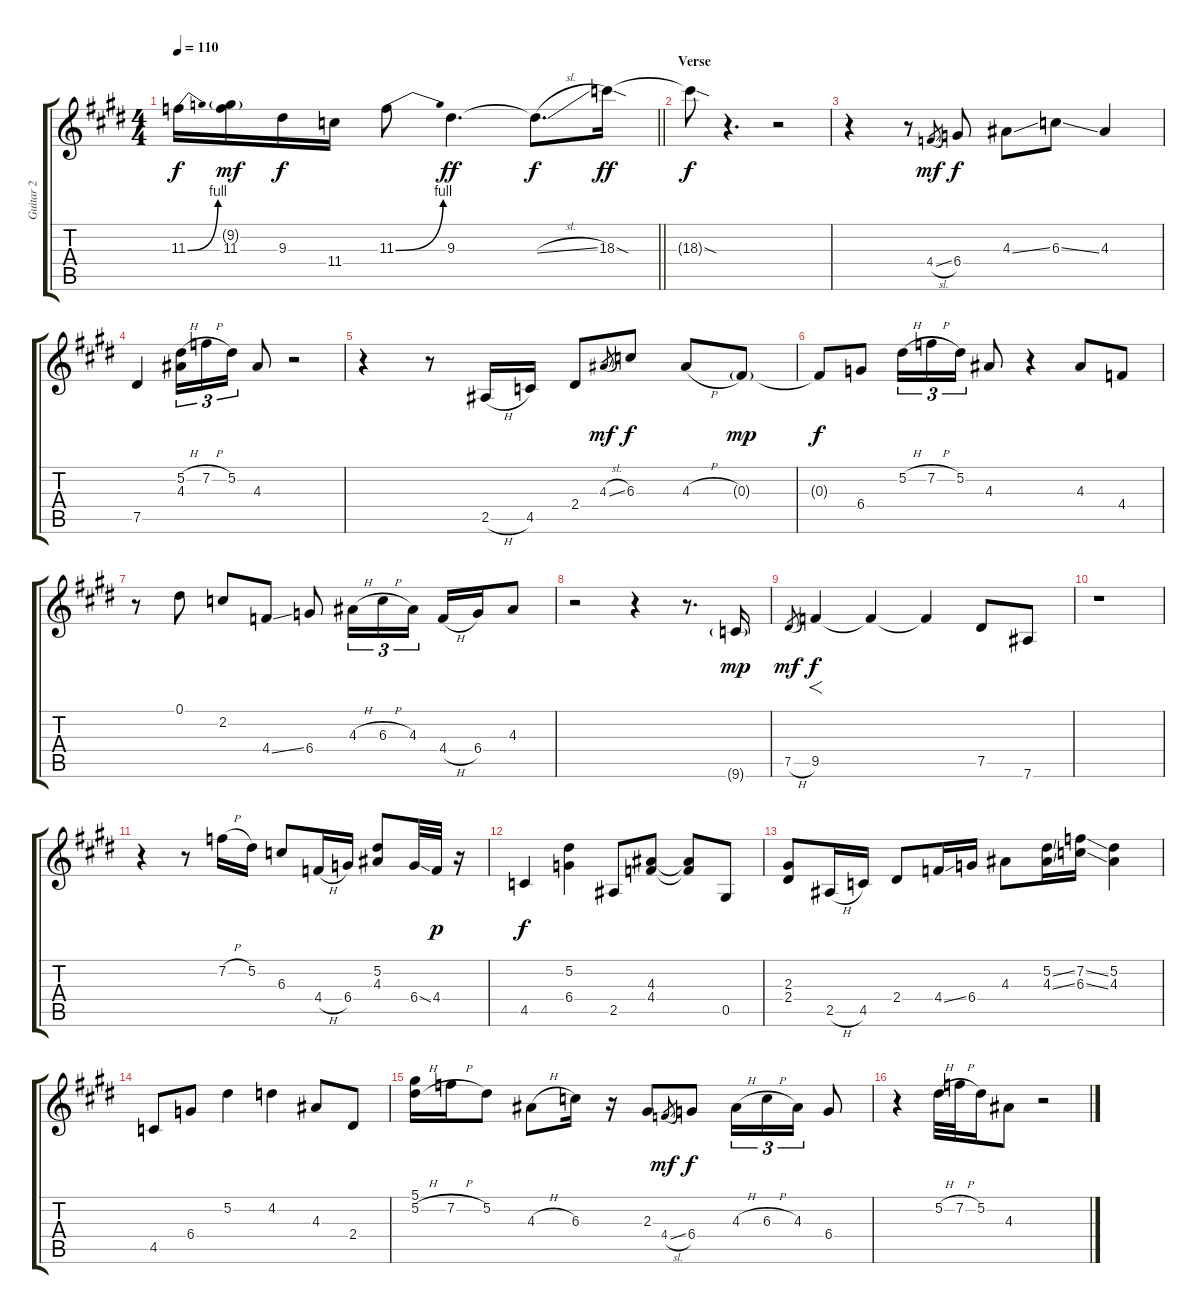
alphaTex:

\track ("Guitar 2" "Guitar 2") {instrument overdrivenguitar}
\staff {score tabs}
\tuning (Eb4 Bb3 Gb3 Db3 Ab2 Eb2) {hide}
\ts (4 4)
\tempo 110
\clef g2
\barLineRight lightlight
\ks c#minor
11.3{be (bend 0 0 60 4)}.16{dy f} (9.2{g} 11.3).16{dy mf} 9.3.16{dy f} 11.4.16 11.3{be (bend 0 0 60 4)}.8 9.3.4{d dy ff} 9.3{sl t}.8{d dy f} 18.3{sod}.16{dy ff} |
\section ("" "Verse")
18.3{sod t}.8{dy f} r.4{d} r.2 |
r.4{instrument electricguitarclean} r.8 4.4{sl}.8{gr dy mf} 6.4.8{dy f} 4.3{ss}.8 6.3{ss}.8 4.3.4 |
7.5.4 (5.2{h} 4.3).16{tu (3 2)} 7.2{h}.16{tu (3 2)} 5.2.16{tu (3 2)} 4.3.8 r.2 |
r.4 r.8 2.5{h}.16 4.5.16 2.4.8 4.3{sl}.8{gr dy mf} 6.3.8{dy f} 4.3{h}.8 0.3{g}.8{dy mp} |
0.3{t}.8{dy f} 6.4.8 5.2{h}.16{tu (3 2)} 7.2{h}.16{tu (3 2)} 5.2.16{tu (3 2)} 4.3.8 r.4 4.3.8 4.4.8 |
r.8 0.1.8 2.2.8 4.4{ss}.8 6.4.8 4.3{h}.16{tu (3 2)} 6.3{h}.16{tu (3 2)} 4.3.16{tu (3 2)} 4.4{h}.16 6.4.16 4.3.8 |
r.2 r.4 r.8{d} 9.6{g}.16{dy mp} |
7.5{h}.8{gr dy mf} 9.5.4{f dy f} 9.5{t}.4 9.5{t}.4 7.5.8 7.6.8 |
r.1 |
r.4 r.8 7.2{h}.16 5.2.16 6.3.8 4.4{h}.16 6.4.16 (5.2 4.3).8 6.4{ss}.32 4.4.32{dy p} r.16 |
4.5.4{dy f} (5.2 6.4).4 2.5.8 (4.3 4.4).8 (4.3{t} 4.4{t}).8 0.5.8 |
(2.3 2.4).8 2.5{h}.16 4.5.16 2.4.8 4.4{ss}.16 6.4.16 4.3.8 (5.2{ss} 4.3{ss}).16 (7.2{ss} 6.3{ss}).16 (5.2 4.3).4 |
4.5.8 6.4.8 5.2.4 4.2.4 4.3.8 2.4.8 |
(5.1 5.2{h}).16 7.2{h}.16 5.2.8 4.3{h}.8 6.3.16 r.16 2.3.8 4.4{sl}.8{gr dy mf} 6.4.8{dy f} 4.3{h}.16{tu (3 2)} 6.3{h}.16{tu (3 2)} 4.3.16{tu (3 2)} 6.4.8 |
r.4 5.2{h}.32 7.2{h}.32 5.2.16 4.3.8 r.2
